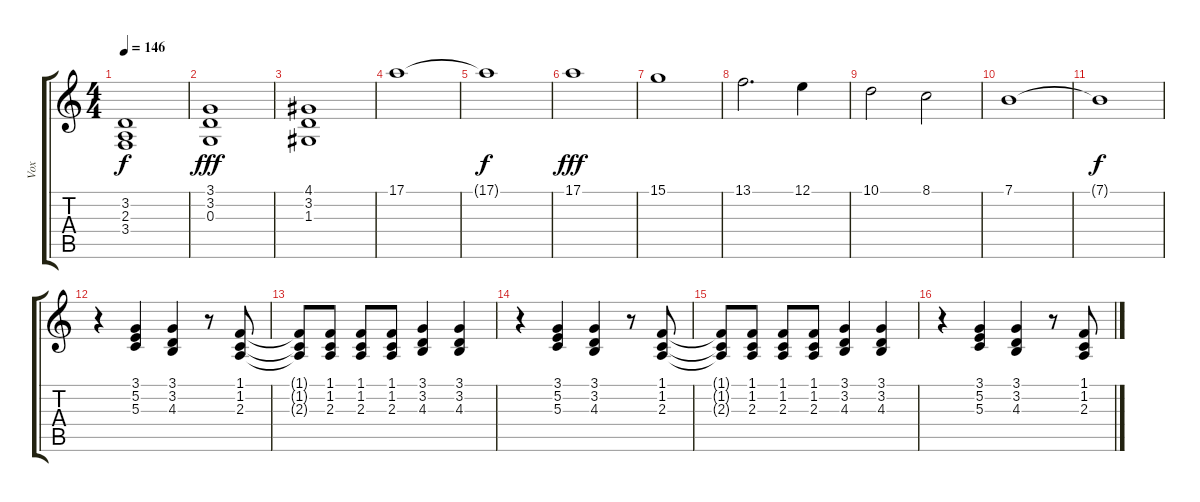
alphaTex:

\track ("Vox" "Vox") {instrument synthvoice}
\staff {score tabs}
\tuning (E4 B3 G3 D3 A2 E2) {hide}
\ts (4 4)
\tempo 146
\clef g2
\ks c
(3.2{t} 2.3{t} 3.4{t}).1{dy f} |
(3.1 3.2 0.3).1{dy fff} |
(4.1 3.2 1.3).1 |
17.1.1{volume 13 instrument marimba} |
17.1{t}.1{dy f} |
17.1.1{dy fff} |
15.1.1 |
13.1.2{d} 12.1.4 |
10.1.2 8.1.2 |
7.1.1 |
7.1{t}.1{dy f} |
r.4 (3.1 5.2 5.3).4{volume 12 instrument synthbrass2} (3.1 3.2 4.3).4 r.8 (1.1 1.2 2.3).8 |
(1.1{t} 1.2{t} 2.3{t}).8 (1.1 1.2 2.3).8 (1.1 1.2 2.3).8 (1.1 1.2 2.3).8 (3.1 3.2 4.3).4 (3.1 3.2 4.3).4 |
r.4 (3.1 5.2 5.3).4 (3.1 3.2 4.3).4 r.8 (1.1 1.2 2.3).8 |
(1.1{t} 1.2{t} 2.3{t}).8 (1.1 1.2 2.3).8 (1.1 1.2 2.3).8 (1.1 1.2 2.3).8 (3.1 3.2 4.3).4 (3.1 3.2 4.3).4 |
r.4 (3.1 5.2 5.3).4 (3.1 3.2 4.3).4 r.8 (1.1 1.2 2.3).8
